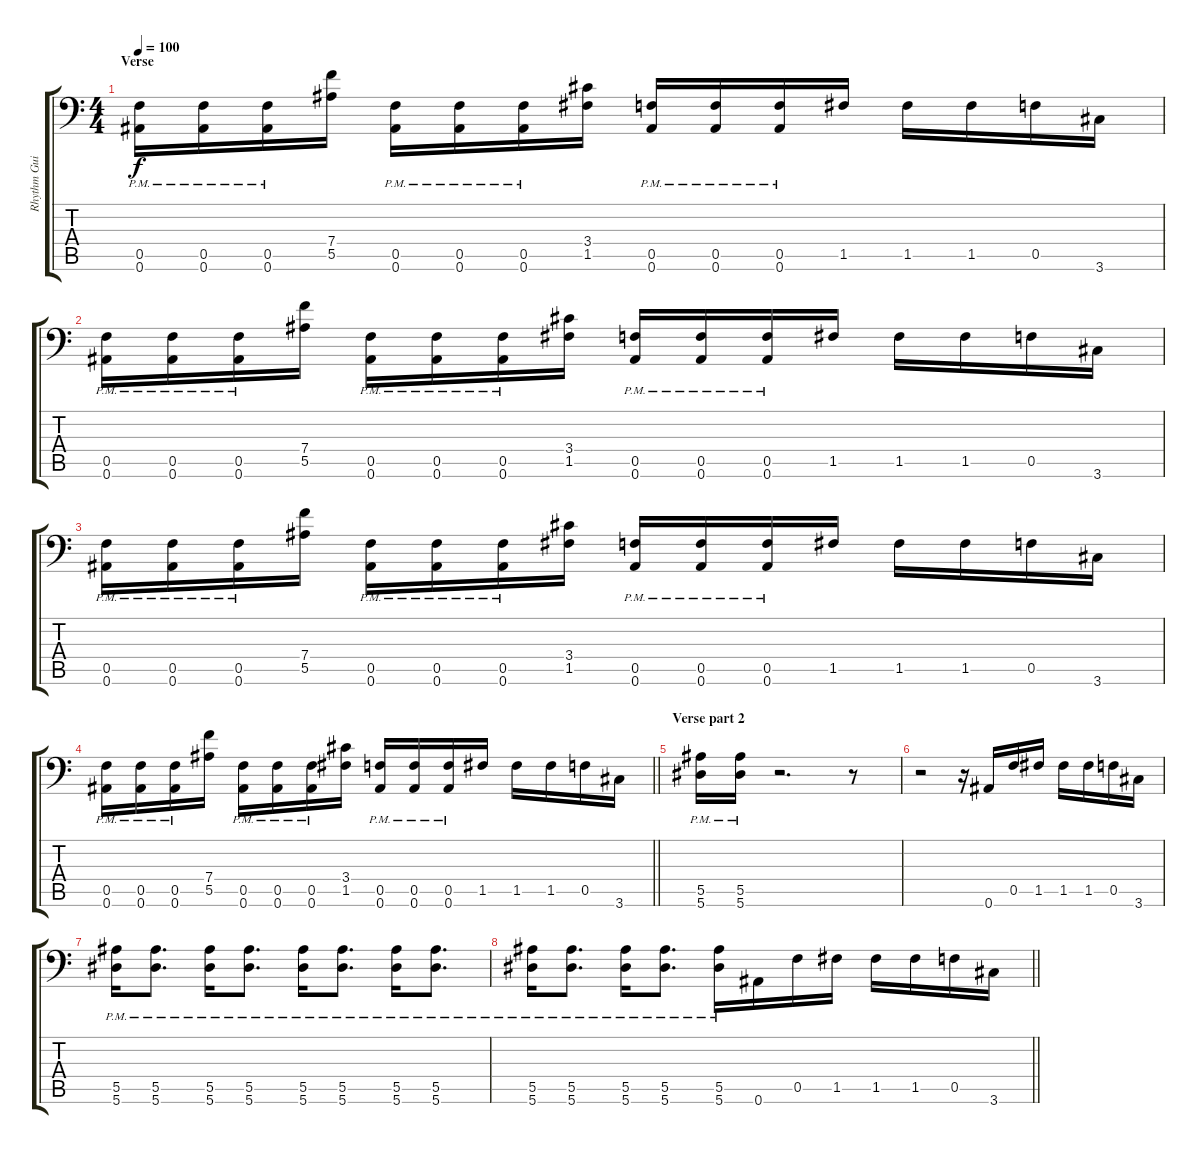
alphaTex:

\track ("Rhythm Guitar" "Rhythm Gui") {instrument distortionguitar}
\staff {score tabs}
\tuning (C4 G3 Eb3 Bb2 F2 Bb1) {hide}
\ts (4 4)
\section ("" "Verse")
\tempo 100
\clef f4
\ks c
(0.5{pm} 0.6{pm}).16{dy f} (0.5{pm} 0.6{pm}).16 (0.5{pm} 0.6{pm}).16 (7.4 5.5).16 (0.5{pm} 0.6{pm}).16 (0.5{pm} 0.6{pm}).16 (0.5{pm} 0.6{pm}).16 (3.4 1.5).16 (0.5{pm} 0.6{pm}).16 (0.5{pm} 0.6{pm}).16 (0.5{pm} 0.6{pm}).16 1.5.16 1.5.16 1.5.16 0.5.16 3.6.16 |
(0.5{pm} 0.6{pm}).16 (0.5{pm} 0.6{pm}).16 (0.5{pm} 0.6{pm}).16 (7.4 5.5).16 (0.5{pm} 0.6{pm}).16 (0.5{pm} 0.6{pm}).16 (0.5{pm} 0.6{pm}).16 (3.4 1.5).16 (0.5{pm} 0.6{pm}).16 (0.5{pm} 0.6{pm}).16 (0.5{pm} 0.6{pm}).16 1.5.16 1.5.16 1.5.16 0.5.16 3.6.16 |
(0.5{pm} 0.6{pm}).16 (0.5{pm} 0.6{pm}).16 (0.5{pm} 0.6{pm}).16 (7.4 5.5).16 (0.5{pm} 0.6{pm}).16 (0.5{pm} 0.6{pm}).16 (0.5{pm} 0.6{pm}).16 (3.4 1.5).16 (0.5{pm} 0.6{pm}).16 (0.5{pm} 0.6{pm}).16 (0.5{pm} 0.6{pm}).16 1.5.16 1.5.16 1.5.16 0.5.16 3.6.16 |
\barLineRight lightlight
(0.5{pm} 0.6{pm}).16 (0.5{pm} 0.6{pm}).16 (0.5{pm} 0.6{pm}).16 (7.4 5.5).16 (0.5{pm} 0.6{pm}).16 (0.5{pm} 0.6{pm}).16 (0.5{pm} 0.6{pm}).16 (3.4 1.5).16 (0.5{pm} 0.6{pm}).16 (0.5{pm} 0.6{pm}).16 (0.5{pm} 0.6{pm}).16 1.5.16 1.5.16 1.5.16 0.5.16 3.6.16 |
\section ("" "Verse part 2")
(5.5{pm} 5.6{pm}).16 (5.5{pm} 5.6{pm}).16 r.2{d} r.8 |
r.2 r.16 0.6.16 0.5.16 1.5.16 1.5.16 1.5.16 0.5.16 3.6.16 |
(5.5{pm} 5.6{pm}).16 (5.5{pm} 5.6{pm}).8{d} (5.5{pm} 5.6{pm}).16 (5.5{pm} 5.6{pm}).8{d} (5.5{pm} 5.6{pm}).16 (5.5{pm} 5.6{pm}).8{d} (5.5{pm} 5.6{pm}).16 (5.5{pm} 5.6{pm}).8{d} |
\barLineRight lightlight
(5.5{pm} 5.6{pm}).16 (5.5{pm} 5.6{pm}).8{d} (5.5{pm} 5.6{pm}).16 (5.5{pm} 5.6{pm}).8{d} (5.5{pm} 5.6{pm}).16 0.6.16 0.5.16 1.5.16 1.5.16 1.5.16 0.5.16 3.6.16
